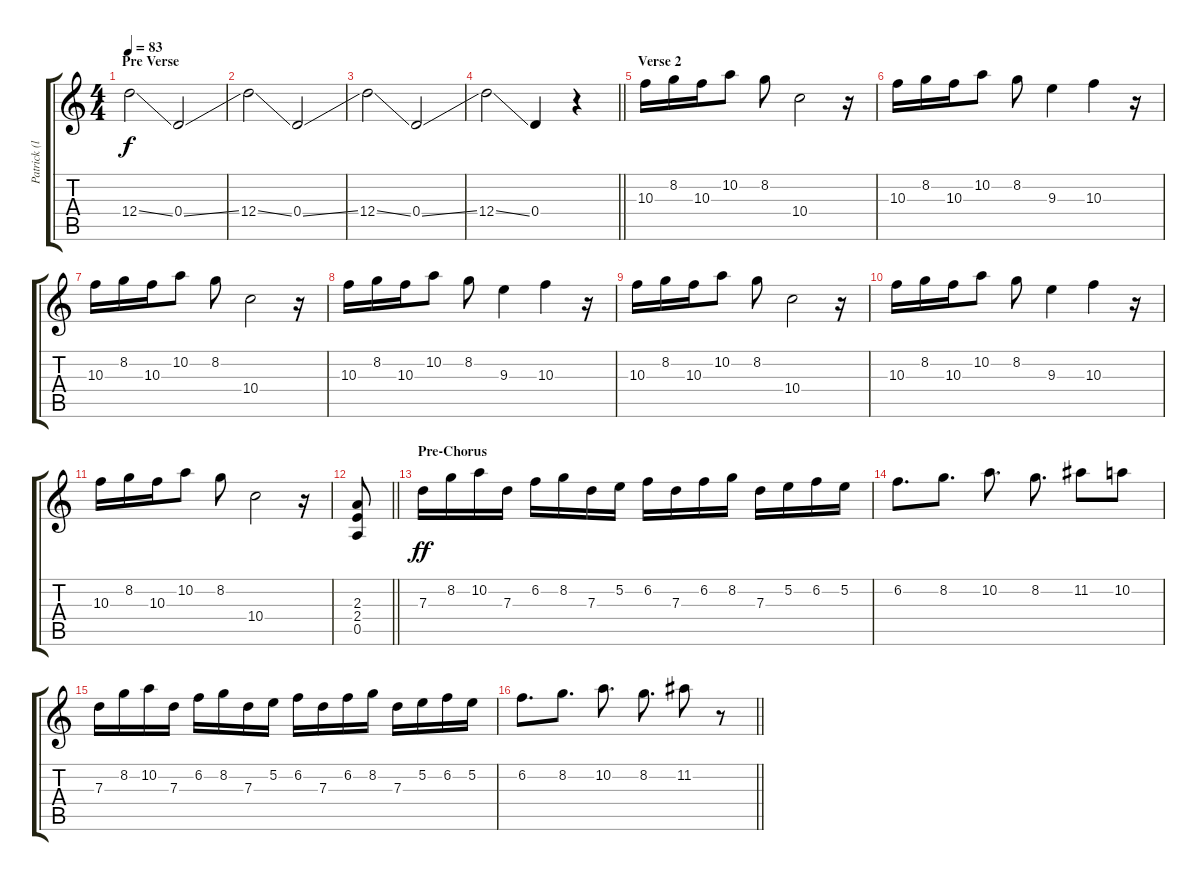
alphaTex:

\track ("Patrick (lead)" "Patrick (l") {instrument overdrivenguitar}
\staff {score tabs}
\tuning (E4 B3 G3 D3 A2 D2) {hide}
\ts (4 4)
\section ("" "Pre Verse")
\tempo 83
\clef g2
\ks c
12.4{ss}.2{dy f} 0.4{ss}.2 |
12.4{ss}.2 0.4{ss}.2 |
12.4{ss}.2 0.4{ss}.2 |
\barLineRight lightlight
12.4{ss}.2 0.4.4 r.4 |
\section ("" "Verse 2")
10.3.16 8.2.16 10.3.16 10.2.8 8.2.8 10.4.2 r.16 |
10.3.16 8.2.16 10.3.16 10.2.8 8.2.8 9.3.4 10.3.4 r.16 |
10.3.16 8.2.16 10.3.16 10.2.8 8.2.8 10.4.2 r.16 |
10.3.16 8.2.16 10.3.16 10.2.8 8.2.8 9.3.4 10.3.4 r.16 |
10.3.16 8.2.16 10.3.16 10.2.8 8.2.8 10.4.2 r.16 |
10.3.16 8.2.16 10.3.16 10.2.8 8.2.8 9.3.4 10.3.4 r.16 |
10.3.16 8.2.16 10.3.16 10.2.8 8.2.8 10.4.2 r.16 |
\barLineRight lightlight
(2.3 2.4 0.5).8 |
\section ("" "Pre-Chorus")
7.3.16{dy ff} 8.2.16 10.2.16 7.3.16 6.2.16 8.2.16 7.3.16 5.2.16 6.2.16 7.3.16 6.2.16 8.2.16 7.3.16 5.2.16 6.2.16 5.2.16 |
6.2.8{d} 8.2.8{d} 10.2.8{d} 8.2.8{d} 11.2.8 10.2.8 |
7.3.16 8.2.16 10.2.16 7.3.16 6.2.16 8.2.16 7.3.16 5.2.16 6.2.16 7.3.16 6.2.16 8.2.16 7.3.16 5.2.16 6.2.16 5.2.16 |
\barLineRight lightlight
6.2.8{d} 8.2.8{d} 10.2.8{d} 8.2.8{d} 11.2.8 r.8
